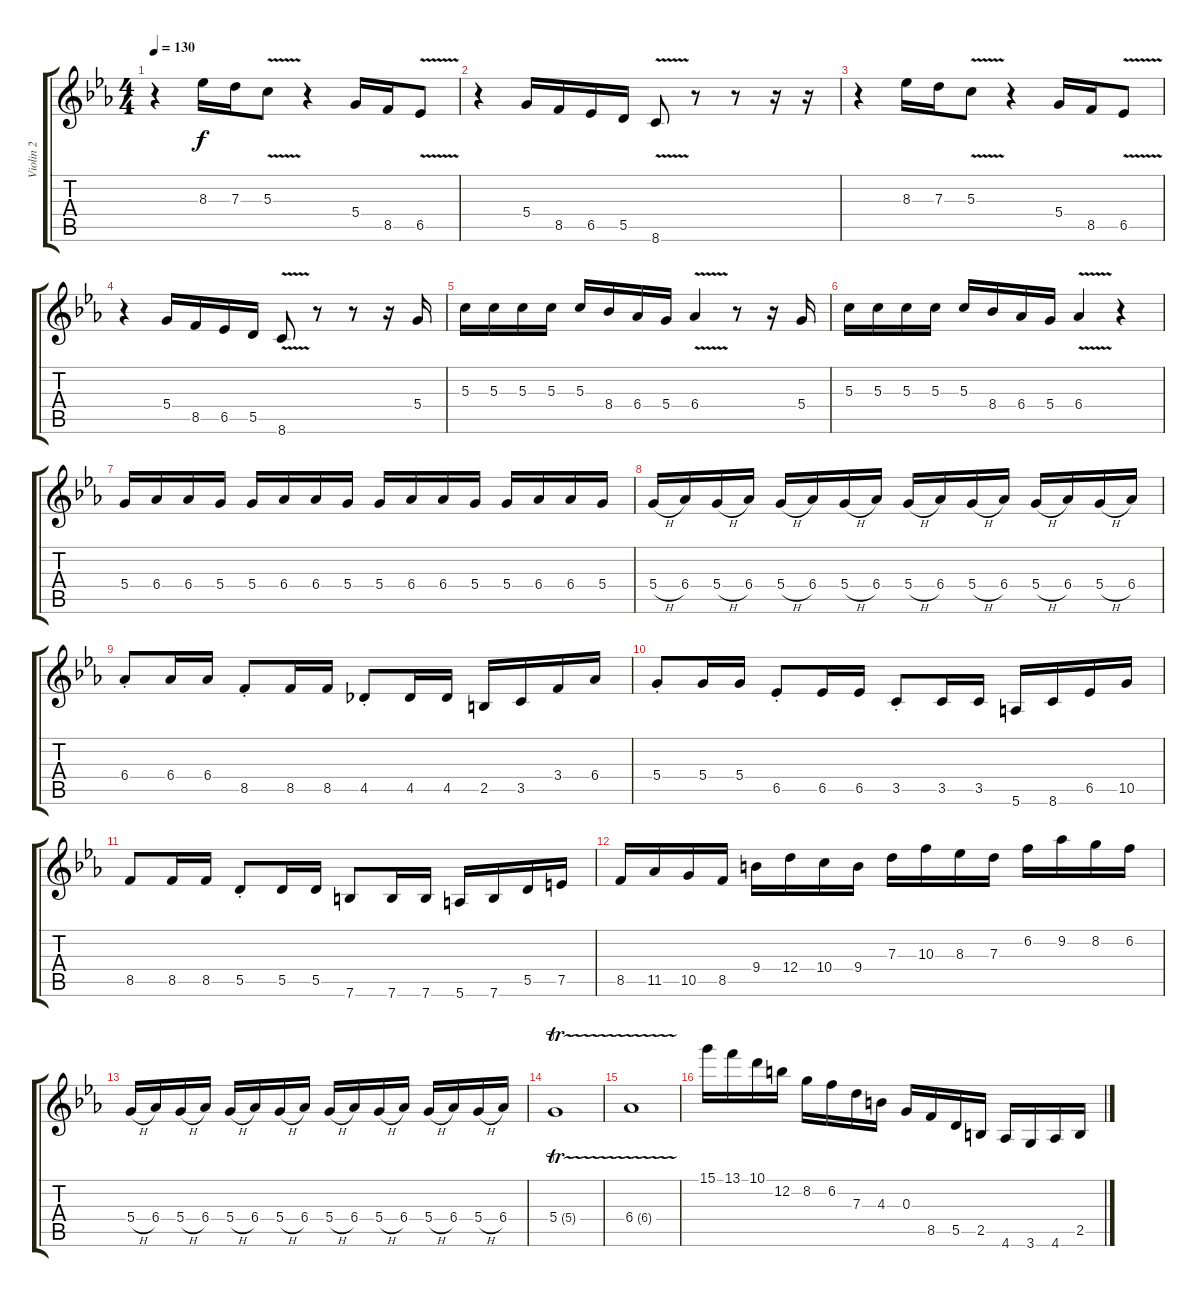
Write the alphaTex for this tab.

\track ("Violin 2" "Violin 2") {instrument distortionguitar}
\staff {score tabs}
\tuning (E4 B3 G3 D3 A2 E2) {hide}
\ts (4 4)
\tempo 130
\clef g2
\ks eb
r.4{dy f} 8.3.16 7.3.16 5.3{v}.8 r.4 5.4.16 8.5.16 6.5{v}.8 |
r.4 5.4.16 8.5.16 6.5.16 5.5.16 8.6{v}.8 r.8 r.8 r.16 r.16 |
r.4 8.3.16 7.3.16 5.3{v}.8 r.4 5.4.16 8.5.16 6.5{v}.8 |
r.4 5.4.16 8.5.16 6.5.16 5.5.16 8.6{v}.8 r.8 r.8 r.16 5.4.16 |
5.3.16 5.3.16 5.3.16 5.3.16 5.3.16 8.4.16 6.4.16 5.4.16 6.4{v}.4 r.8 r.16 5.4.16 |
5.3.16 5.3.16 5.3.16 5.3.16 5.3.16 8.4.16 6.4.16 5.4.16 6.4{v}.4 r.4 |
5.4.16 6.4.16 6.4.16 5.4.16 5.4.16 6.4.16 6.4.16 5.4.16 5.4.16 6.4.16 6.4.16 5.4.16 5.4.16 6.4.16 6.4.16 5.4.16 |
5.4{h}.16 6.4.16 5.4{h}.16 6.4.16 5.4{h}.16 6.4.16 5.4{h}.16 6.4.16 5.4{h}.16 6.4.16 5.4{h}.16 6.4.16 5.4{h}.16 6.4.16 5.4{h}.16 6.4.16 |
6.4{st}.8 6.4.16 6.4.16 8.5{st}.8 8.5.16 8.5.16 4.5{st}.8 4.5.16 4.5.16 2.5.16 3.5.16 3.4.16 6.4.16 |
5.4{st}.8 5.4.16 5.4.16 6.5{st}.8 6.5.16 6.5.16 3.5{st}.8 3.5.16 3.5.16 5.6.16 8.6.16 6.5.16 10.5.16 |
8.5.8 8.5.16 8.5.16 5.5{st}.8 5.5.16 5.5.16 7.6.8 7.6.16 7.6.16 5.6.16 7.6.16 5.5.16 7.5.16 |
8.5.16 11.5.16 10.5.16 8.5.16 9.4.16 12.4.16 10.4.16 9.4.16 7.3.16 10.3.16 8.3.16 7.3.16 6.2.16 9.2.16 8.2.16 6.2.16 |
5.4{h}.16 6.4.16 5.4{h}.16 6.4.16 5.4{h}.16 6.4.16 5.4{h}.16 6.4.16 5.4{h}.16 6.4.16 5.4{h}.16 6.4.16 5.4{h}.16 6.4.16 5.4{h}.16 6.4.16 |
5.4{tr (5 16)}.1 |
6.4{tr (6 16)}.1 |
15.1.16 13.1.16 10.1.16 12.2.16 8.2.16 6.2.16 7.3.16 4.3.16 0.3.16 8.5.16 5.5.16 2.5.16 4.6.16 3.6.16 4.6.16 2.5.16
